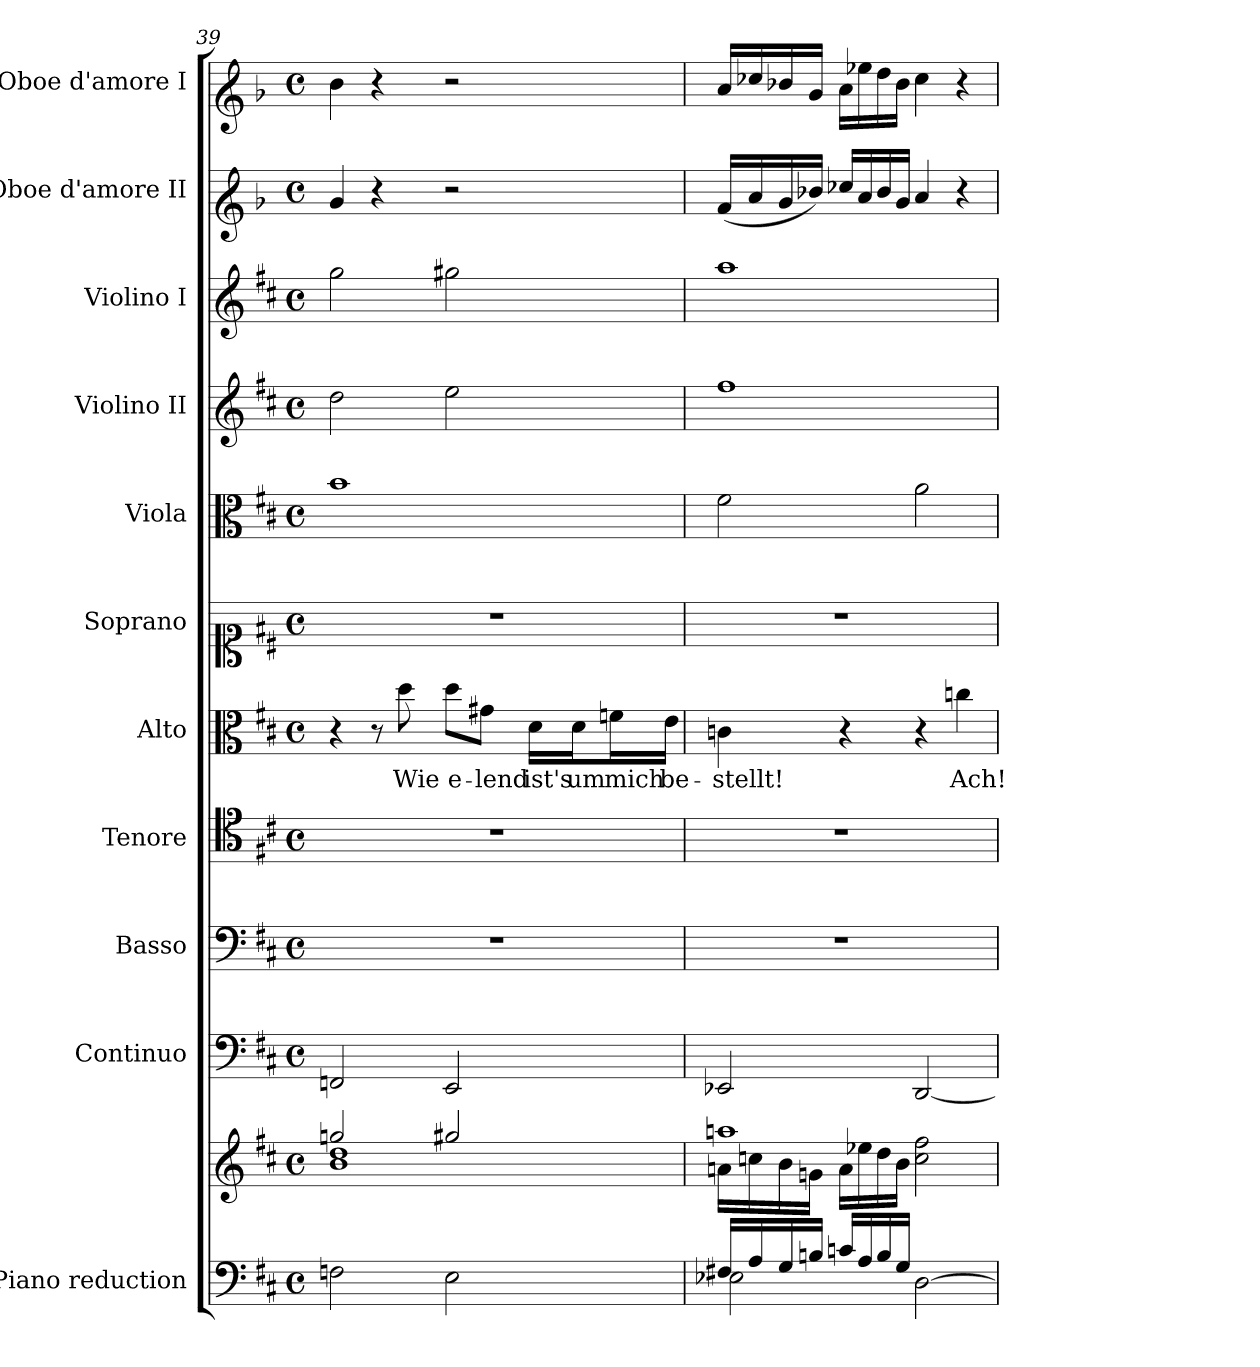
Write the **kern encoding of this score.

**kern	**kern	**kern	**kern	**kern	**kern	**text	**kern	**kern	**kern	**kern	**kern	**kern
*part11	*part11	*part10	*part9	*part8	*part7	*part7	*part6	*part5	*part4	*part3	*part2	*part1
*staff12	*staff11	*staff10	*staff9	*staff8	*staff7	*staff7	*staff6	*staff5	*staff4	*staff3	*staff2	*staff1
*I"Piano reduction	*	*I"Continuo	*I"Basso	*I"Tenore	*I"Alto	*	*I"Soprano	*I"Viola	*I"Violino II	*I"Violino I	*I"Oboe d'amore II	*I"Oboe d'amore I
*I'Pno	*	*	*	*	*	*	*	*I'Vla	*I'Vln	*I'Vln	*I'Ob	*I'Ob
*clefF4	*clefG2	*clefF4	*clefF4	*clefC4	*clefC3	*	*clefC1	*clefC3	*clefG2	*clefG2	*clefG1	*clefG1
*	*	*	*	*	*	*	*	*	*	*	*ITrd2c3	*ITrd2c3
*k[f#c#]	*k[f#c#]	*k[f#c#]	*k[f#c#]	*k[f#c#]	*k[f#c#]	*	*k[f#c#]	*k[f#c#]	*k[f#c#]	*k[f#c#]	*k[f#c#]	*k[f#c#]
*M4/4	*M4/4	*M4/4	*M4/4	*M4/4	*M4/4	*	*M4/4	*M4/4	*M4/4	*M4/4	*M4/4	*M4/4
*met(c)	*met(c)	*met(c)	*met(c)	*met(c)	*met(c)	*	*met(c)	*met(c)	*met(c)	*met(c)	*met(c)	*met(c)
=39	=39	=39	=39	=39	=39	=39	=39	=39	=39	=39	=39	=39
*	*^	*	*	*	*	*	*	*	*	*	*	*
2Fn\	2ggn/	1b 1dd	2FFn/	1r	1r	4r	.	1r	1b	2dd\	2gg\	4g/	4b\
.	.	.	.	.	.	8r	.	.	.	.	.	4r	4r
!	!	!	!	!	!	!	!LO:LY:b	!	!	!	!	!	!
.	.	.	.	.	.	8dd\	Wie	.	.	.	.	.	.
!	!	!	!	!	!	!	!LO:LY:b	!	!	!	!	!	!
2E\	2gg#X/	.	2EE/	.	.	8dd\L	e-	.	.	2ee\	2gg#X\	2r	2r
!	!	!	!	!	!	!	!LO:LY:b	!	!	!	!	!	!
.	.	.	.	.	.	8g#X\J	-lend	.	.	.	.	.	.
!	!	!	!	!	!	!	!LO:LY:b	!	!	!	!	!	!
.	.	.	.	.	.	16d\LL	ist's	.	.	.	.	.	.
!	!	!	!	!	!	!	!LO:LY:b	!	!	!	!	!	!
.	.	.	.	.	.	16d\J	um	.	.	.	.	.	.
!	!	!	!	!	!	!	!LO:LY:b	!	!	!	!	!	!
.	.	.	.	.	.	16fn\L	mich	.	.	.	.	.	.
!	!	!	!	!	!	!	!LO:LY:b	!	!	!	!	!	!
.	.	.	.	.	.	16e\JJ	be-	.	.	.	.	.	.
!!LO:PB:g=z
=40	=40	=40	=40	=40	=40	=40	=40	=40	=40	=40	=40	=40	=40
*^	*	*	*	*	*	*	*	*	*	*	*	*	*
!	!	!	!	!	!	!	!	!LO:LY:b	!	!	!	!	!	!
16F#X/LL	2E-X\	1aan	16an\LL	2EE-X/	1r	1r	4cn\	-stellt!	1r	2f#\	1ff#	1aa	(<16f#/LL	16a/LL
16A/	.	.	16ccn\	.	.	.	.	.	.	.	.	.	16a/	16ccn/
16G/	.	.	16b\	.	.	.	.	.	.	.	.	.	16g/	16b-X/
16Bn/JJ	.	.	16gn\JJ	.	.	.	.	.	.	.	.	.	16b-X/JJ)	16g/JJ
16cn/LL	.	.	16a\LL	.	.	.	4r	.	.	.	.	.	16ccn/LL	16a\LL
16A/	.	.	16ee-X\	.	.	.	.	.	.	.	.	.	16a/	16ee-X\
16B/	.	.	16dd\	.	.	.	.	.	.	.	.	.	16b-/	16dd\
16G/JJ	.	.	16b\JJ	.	.	.	.	.	.	.	.	.	16g/JJ	16b-\JJ
2ryy	[2D\	.	2cc\ 2ff#\	[2DD/	.	.	4r	.	.	2a\	.	.	4a/	4cc\
!	!	!	!	!	!	!	!	!LO:LY:b	!	!	!	!	!	!
.	.	.	.	.	.	.	4ccn\	Ach!	.	.	.	.	4r	4r
*v	*v	*	*	*	*	*	*	*	*	*	*	*	*	*
*	*v	*v	*	*	*	*	*	*	*	*	*	*	*
=	=	=	=	=	=	=	=	=	=	=	=	=
*-	*-	*-	*-	*-	*-	*-	*-	*-	*-	*-	*-	*-
